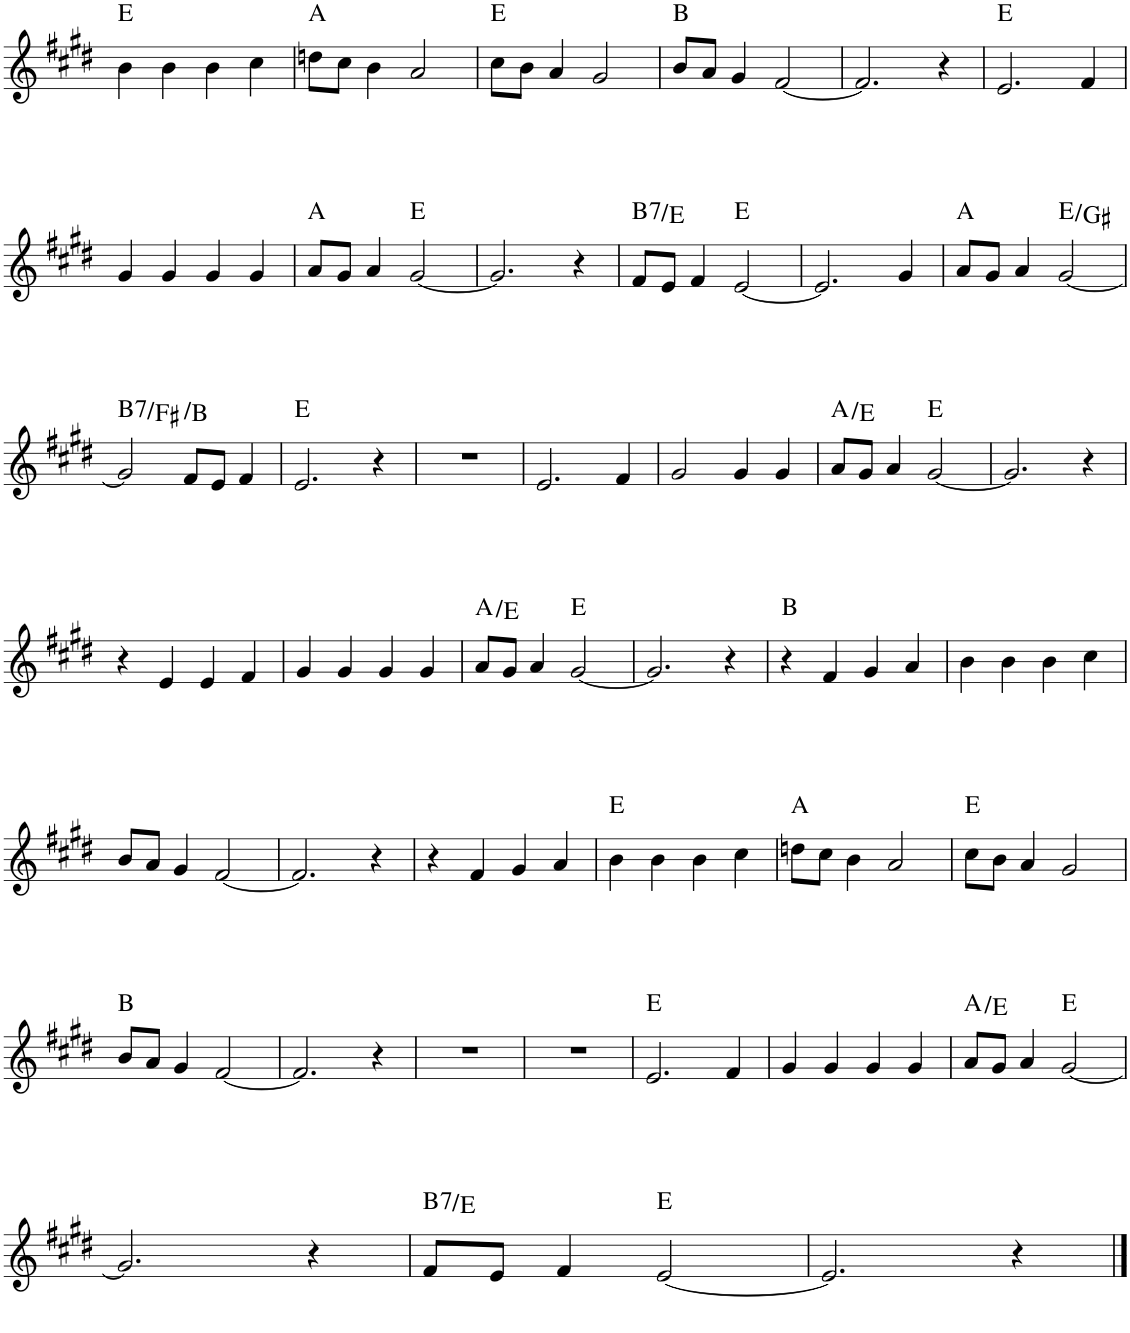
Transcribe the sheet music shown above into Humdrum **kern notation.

**kern	**harte
*part1	*part1
*staff1	*
*I"Piano	*
*I'Pno.	*
!!LO:PB:g=z
*clefG2	*
*k[f#c#g#d#]	*
*M4/4	*
=48	=48
4b\	E:maj
4b\	.
4b\	.
4cc#\	.
=49	=49
8ddn\L	A:maj
8cc#\J	.
4b\	.
2a/	.
=50	=50
8cc#\L	E:maj
8b\J	.
4a/	.
2g#/	.
=51	=51
8b/L	B:maj
8a/J	.
4g#/	.
[2f#/	.
=52	=52
2.f#/]	.
4r	.
=53	=53
2.e/	E:maj
4f#/	.
!!LO:LB:g=z
=54	=54
4g#/	.
4g#/	.
4g#/	.
4g#/	.
=55	=55
8a/L	A:maj
8g#/J	.
4a/	.
[2g#/	E:maj
=56	=56
2.g#/]	.
4r	.
=57	=57
!	!LO:H:kt=7
8f#/L	B:7/4
8e/J	.
4f#/	.
[2e/	E:maj
=58	=58
2.e/]	.
4g#/	.
=59	=59
8a/L	A:maj
8g#/J	.
4a/	.
[2g#/	E:maj/3
!!LO:LB:g=z
=60	=60
!	!LO:H:kt=7
2g#/]	B:7/5
!	!LO:H:kt=N.C.
8f#/L	N
8e/J	.
4f#/	.
=61	=61
2.e/	E:maj
4r	.
=62	=62
1r	.
=63	=63
2.e/	.
4f#/	.
=64	=64
2g#/	.
4g#/	.
4g#/	.
=65	=65
8a/L	A:maj/5
8g#/J	.
4a/	.
[2g#/	E:maj
=66	=66
2.g#/]	.
4r	.
!!LO:LB:g=z
=67	=67
4r	.
4e/	.
4e/	.
4f#/	.
=68	=68
4g#/	.
4g#/	.
4g#/	.
4g#/	.
=69	=69
8a/L	A:maj/5
8g#/J	.
4a/	.
[2g#/	E:maj
=70	=70
2.g#/]	.
4r	.
=71	=71
4r	B:maj
4f#/	.
4g#/	.
4a/	.
=72	=72
4b\	.
4b\	.
4b\	.
4cc#\	.
!!LO:LB:g=z
=73	=73
8b/L	.
8a/J	.
4g#/	.
[2f#/	.
=74	=74
2.f#/]	.
4r	.
=75	=75
4r	.
4f#/	.
4g#/	.
4a/	.
=76	=76
4b\	E:maj
4b\	.
4b\	.
4cc#\	.
=77	=77
8ddn\L	A:maj
8cc#\J	.
4b\	.
2a/	.
=78	=78
8cc#\L	E:maj
8b\J	.
4a/	.
2g#/	.
!!LO:LB:g=z
=79	=79
8b/L	B:maj
8a/J	.
4g#/	.
[2f#/	.
=80	=80
2.f#/]	.
4r	.
=81	=81
1r	.
=82	=82
1r	.
=83	=83
2.e/	E:maj
4f#/	.
=84	=84
4g#/	.
4g#/	.
4g#/	.
4g#/	.
=85	=85
8a/L	A:maj/5
8g#/J	.
4a/	.
[2g#/	E:maj
!!LO:LB:g=z
=86	=86
2.g#/]	.
4r	.
=87	=87
!	!LO:H:kt=7
8f#/L	B:7/4
8e/J	.
4f#/	.
[2e/	E:maj
=88	=88
2.e/]	.
4r	.
==	==
*-	*-
